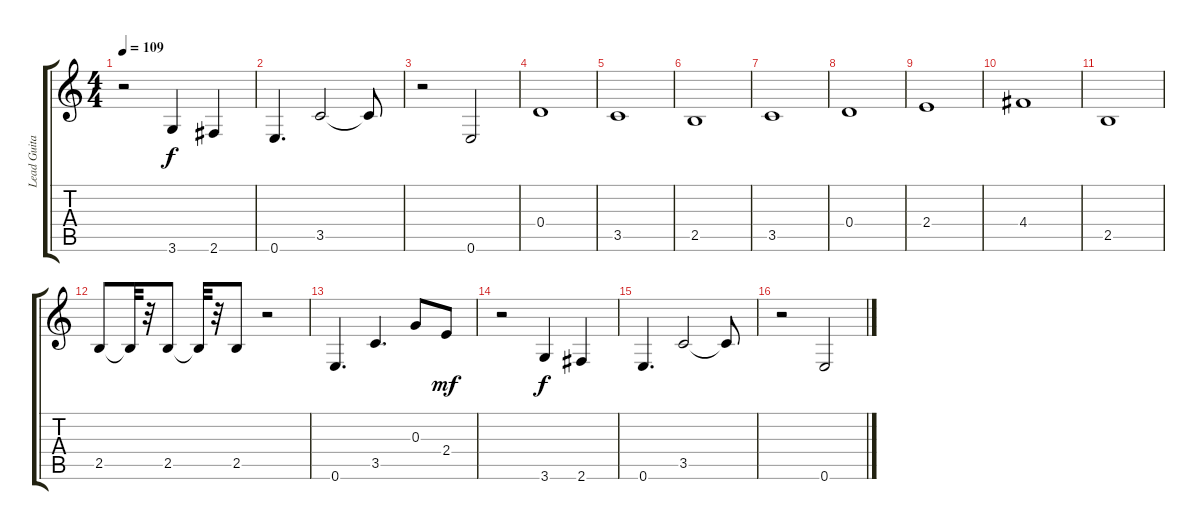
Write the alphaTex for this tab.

\track ("Lead Guitar (Harmonies)" "Lead Guita") {instrument acousticguitarnylon}
\staff {score tabs}
\tuning (E4 B3 G3 D3 A2 E2) {hide}
\ts (4 4)
\tempo 109
\clef g2
\ks c
r.2{dy f} 3.6.4 2.6.4 |
0.6.4{d} 3.5.2 3.5{t}.8 |
r.2 0.6.2 |
0.4.1 |
3.5.1 |
2.5.1 |
3.5.1 |
0.4.1 |
2.4.1 |
4.4.1 |
2.5.1 |
2.5.8 2.5{t}.32 r.32 2.5.8 2.5{t}.32 r.32 2.5.8 r.2 |
0.6.4{d} 3.5.4{d} 0.3.8 2.4.8{dy mf} |
r.2 3.6.4{dy f} 2.6.4 |
0.6.4{d} 3.5.2 3.5{t}.8 |
r.2 0.6.2
